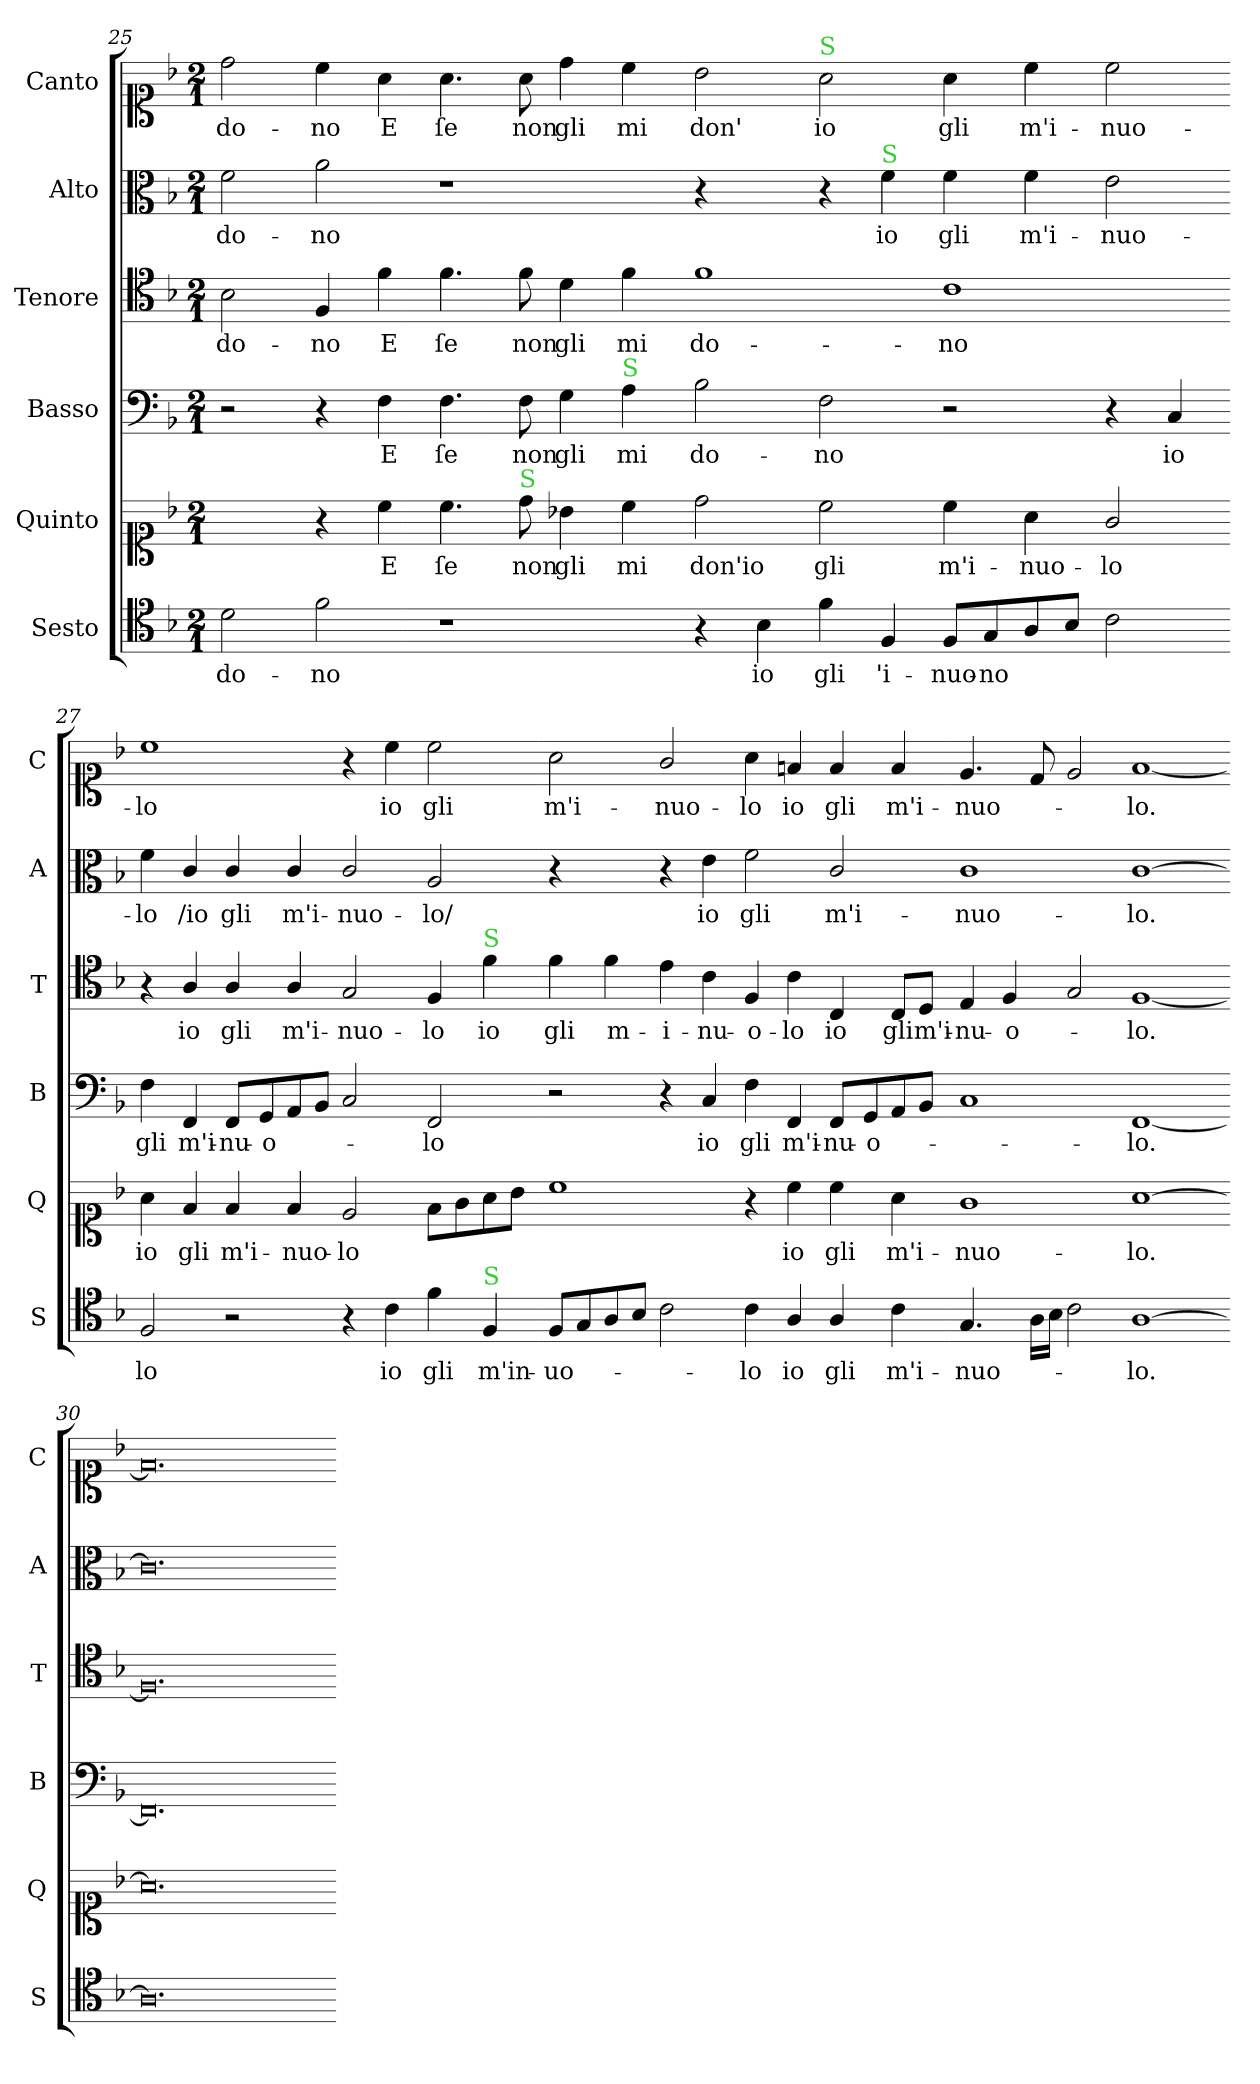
**kern	**text	**kern	**text	**kern	**text	**kern	**text	**kern	**text	**kern	**text
*part6	*part6	*part5	*part5	*part4	*part4	*part3	*part3	*part2	*part2	*part1	*part1
*staff6	*staff6	*staff5	*staff5	*staff4	*staff4	*staff3	*staff3	*staff2	*staff2	*staff1	*staff1
*I"Sesto	*	*I"Quinto	*	*I"Basso	*	*I"Tenore	*	*I"Alto	*	*I"Canto	*
*I'S	*	*I'Q	*	*I'B	*	*I'T	*	*I'A	*	*I'C	*
*clefC4	*	*clefC1	*	*clefF4	*	*clefC4	*	*clefC3	*	*clefC1	*
*k[b-]	*	*k[b-]	*	*k[b-]	*	*k[b-]	*	*k[b-]	*	*k[b-]	*
*M2/1	*	*M2/1	*	*M2/1	*	*M2/1	*	*M2/1	*	*M2/1	*
=25	=25	=25	=25	=25	=25	=25	=25	=25	=25	=25	=25
2d\	do-	2ryy	.	2r	.	2B-\	do-	2f\	do-	2dd\	do-
2f\	-no	4r	.	4r	.	4F/	-no	2a\	-no	4cc\	-no
.	.	4cc\	E	4F\	E	4f\	E	.	.	4a\	E
1r	.	4.cc\	ſe	4.F\	ſe	4.f\	ſe	1r	.	4.a\	ſe
!	!	!LO:TX:a:color=limegreen:t=S	!	!	!	!	!	!	!	!	!
.	.	8dd\	non	8F\	non	8f\	non	.	.	8a\	non
.	.	4b-X\	gli	4G\	gli	4d\	gli	.	.	4dd\	gli
!	!	!	!	!LO:TX:a:color=limegreen:t=S	!	!	!	!	!	!	!
.	.	4cc\	mi	4A\	mi	4f\	mi	.	.	4cc\	mi
=26-	=26-	=26-	=26-	=26-	=26-	=26-	=26-	=26-	=26-	=26-	=26-
4r	.	2dd\	don'io	2B-\	do-	1f	do-	4r	.	2b-\	don'
4B-\	io	.	.	.	.	.	.	4ryy	.	.	.
!	!	!	!	!	!	!	!	!	!	!LO:TX:a:color=limegreen:t=S	!
4f\	gli	2cc\	gli	2F\	-no	.	.	4r	.	2a\	io
!	!	!	!	!	!	!	!	!LO:TX:a:color=limegreen:t=S	!	!	!
4F/	'i-	.	.	.	.	.	.	4f\	io	.	.
8F/L	-nuo-	4cc\	m'i-	2r	.	1c	-no	4f\	gli	4a\	gli
8G/	-no	.	.	.	.	.	.	.	.	.	.
8A/	.	4a\	-nuo-	.	.	.	.	4f\	m'i-	4cc\	m'i-
8B-/J	.	.	.	.	.	.	.	.	.	.	.
2c\	.	2g/	-lo	4r	.	.	.	2e\	-nuo-	2cc\	-nuo-
.	.	.	.	4C/	io	.	.	.	.	.	.
=27-	=27-	=27-	=27-	=27-	=27-	=27-	=27-	=27-	=27-	=27-	=27-
2F/	lo	4a\	io	4F\	gli	4r	.	4f\	-lo	1cc	-lo
.	.	4f/	gli	4FF/	m'i-	4A/	io	4c/	/io	.	.
2r	.	4f/	m'i-	8FF/L	-nu-	4A/	gli	4c/	gli	.	.
.	.	.	.	8GG/	-o-	.	.	.	.	.	.
.	.	4f/	-nuo-	8AA/	.	4A/	m'i-	4c/	m'i-	.	.
.	.	.	.	8BB-/J	.	.	.	.	.	.	.
4r	.	2e/	-lo	2C/	.	2G/	-nuo-	2c/	-nuo-	4r	.
4c\	io	.	.	.	.	.	.	.	.	4cc\	io
4f\	gli	8f\L	.	2FF/	-lo	4F/	-lo	2A/	-lo/	2cc\	gli
.	.	8g\	.	.	.	.	.	.	.	.	.
!	!	!	!	!	!	!LO:TX:a:color=limegreen:t=S	!	!	!	!	!
!LO:TX:a:color=limegreen:t=S	!	!	!	!	!	!	!	!	!	!	!
4F/	m'in-	8a\	.	.	.	4f\	io	.	.	.	.
.	.	8b-\J	.	.	.	.	.	.	.	.	.
=28-	=28-	=28-	=28-	=28-	=28-	=28-	=28-	=28-	=28-	=28-	=28-
8F/L	-uo-	1cc	.	2r	.	4f\	gli	4r	.	2a\	m'i-
8G/	.	.	.	.	.	.	.	.	.	.	.
8A/	.	.	.	.	.	4f\	m-	4ryy	.	.	.
8B-/J	.	.	.	.	.	.	.	.	.	.	.
2c\	.	.	.	4r	.	4e\	-i-	4r	.	2g/	-nuo-
.	.	.	.	4C/	io	4c\	-nu-	4e\	io	.	.
4c\	-lo	4r	.	4F\	gli	4F/	-o-	2f\	gli	4a\	-lo
4A/	io	4cc\	io	4FF/	m'i-	4c\	-lo	.	.	4fn/	io
4A/	gli	4cc\	gli	8FF/L	-nu-	4C/	io	2c/	m'i-	4f/	gli
.	.	.	.	8GG/	-o-	.	.	.	.	.	.
4c\	m'i-	4a\	m'i-	8AA/	.	8C/L	gli	.	.	4f/	m'i-
.	.	.	.	8BB-/J	.	8D/J	m'i-	.	.	.	.
=29-	=29-	=29-	=29-	=29-	=29-	=29-	=29-	=29-	=29-	=29-	=29-
4.G/	-nuo-	1g	-nuo-	1C	.	4E/	-nu-	1c	-nuo-	4.e/	-nuo-
.	.	.	.	.	.	4F/	-o-	.	.	.	.
16A\LL	.	.	.	.	.	.	.	.	.	8d/	.
16B-\JJ	.	.	.	.	.	.	.	.	.	.	.
2c\	.	.	.	.	.	2G/	.	.	.	2e/	.
[1A	-lo.	[1a	-lo.	[1FF	-lo.	[1F	-lo.	[1c	-lo.	[1f	-lo.
=30-	=30-	=30-	=30-	=30-	=30-	=30-	=30-	=30-	=30-	=30-	=30-
0.A]	.	0.a]	.	0.FF]	.	0.F]	.	0.c]	.	0.f]	.
=-	=-	=-	=-	=-	=-	=-	=-	=-	=-	=-	=-
*-	*-	*-	*-	*-	*-	*-	*-	*-	*-	*-	*-
